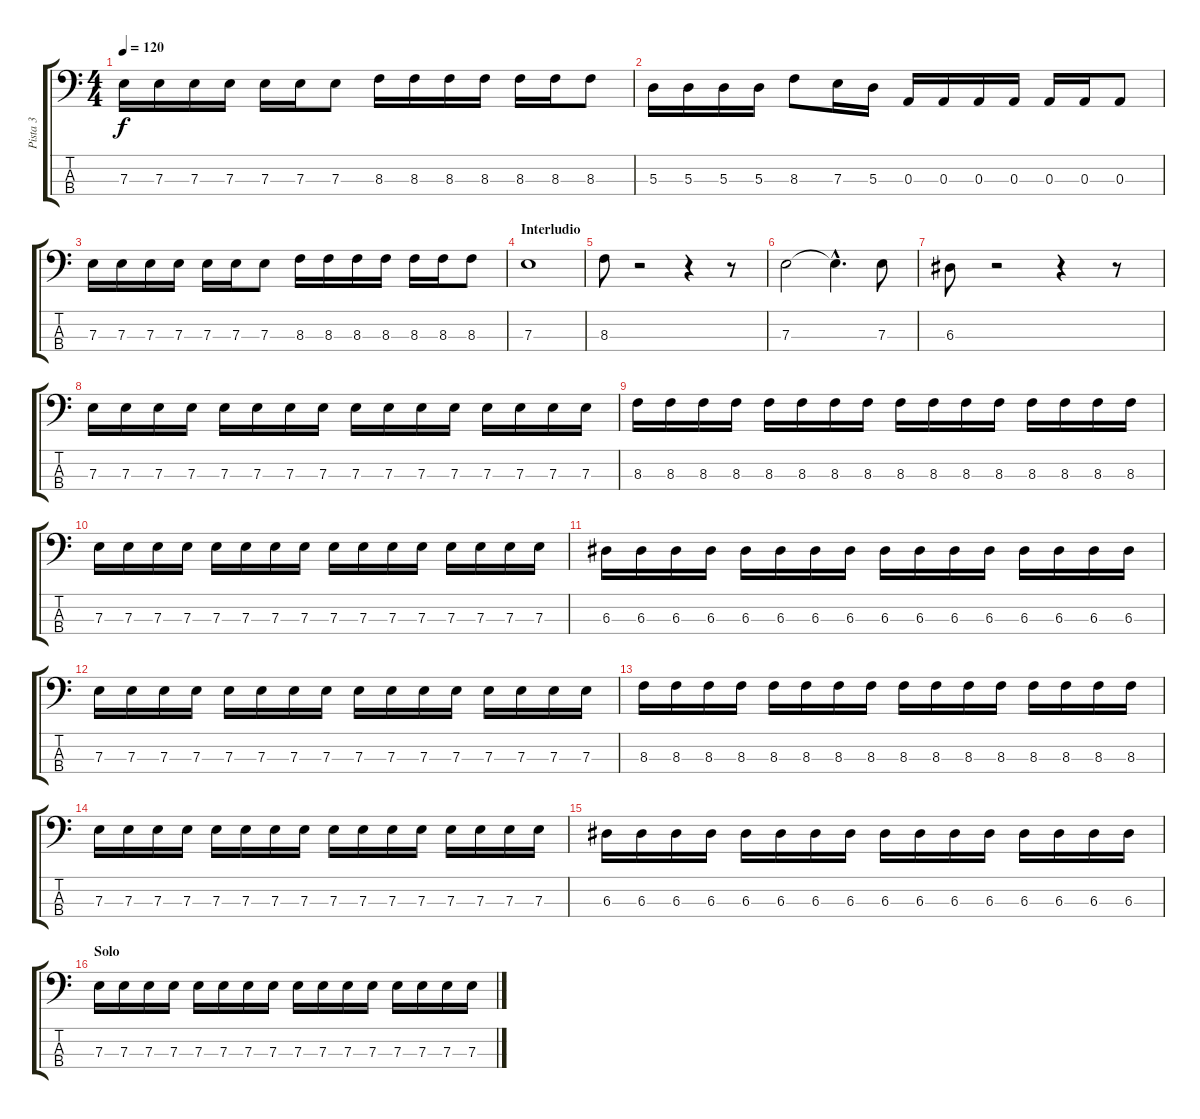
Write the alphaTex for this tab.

\track ("Pista 3" "Pista 3") {instrument electricbasspick}
\staff {score tabs}
\tuning (G2 D2 A1 E1) {hide}
\ts (4 4)
\tempo 120
\clef f4
\ks c
7.3.16{dy f} 7.3.16 7.3.16 7.3.16 7.3.16 7.3.16 7.3.8 8.3.16 8.3.16 8.3.16 8.3.16 8.3.16 8.3.16 8.3.8 |
5.3.16 5.3.16 5.3.16 5.3.16 8.3.8 7.3.16 5.3.16 0.3.16 0.3.16 0.3.16 0.3.16 0.3.16 0.3.16 0.3.8 |
7.3.16 7.3.16 7.3.16 7.3.16 7.3.16 7.3.16 7.3.8 8.3.16 8.3.16 8.3.16 8.3.16 8.3.16 8.3.16 8.3.8 |
\section ("" "Interludio")
7.3.1 |
8.3.8 r.2 r.4 r.8 |
7.3.2 7.3{hac t}.4{d} 7.3.8 |
6.3.8 r.2 r.4 r.8 |
7.3.16 7.3.16 7.3.16 7.3.16 7.3.16 7.3.16 7.3.16 7.3.16 7.3.16 7.3.16 7.3.16 7.3.16 7.3.16 7.3.16 7.3.16 7.3.16 |
8.3.16 8.3.16 8.3.16 8.3.16 8.3.16 8.3.16 8.3.16 8.3.16 8.3.16 8.3.16 8.3.16 8.3.16 8.3.16 8.3.16 8.3.16 8.3.16 |
7.3.16 7.3.16 7.3.16 7.3.16 7.3.16 7.3.16 7.3.16 7.3.16 7.3.16 7.3.16 7.3.16 7.3.16 7.3.16 7.3.16 7.3.16 7.3.16 |
6.3.16 6.3.16 6.3.16 6.3.16 6.3.16 6.3.16 6.3.16 6.3.16 6.3.16 6.3.16 6.3.16 6.3.16 6.3.16 6.3.16 6.3.16 6.3.16 |
7.3.16 7.3.16 7.3.16 7.3.16 7.3.16 7.3.16 7.3.16 7.3.16 7.3.16 7.3.16 7.3.16 7.3.16 7.3.16 7.3.16 7.3.16 7.3.16 |
8.3.16 8.3.16 8.3.16 8.3.16 8.3.16 8.3.16 8.3.16 8.3.16 8.3.16 8.3.16 8.3.16 8.3.16 8.3.16 8.3.16 8.3.16 8.3.16 |
7.3.16 7.3.16 7.3.16 7.3.16 7.3.16 7.3.16 7.3.16 7.3.16 7.3.16 7.3.16 7.3.16 7.3.16 7.3.16 7.3.16 7.3.16 7.3.16 |
6.3.16 6.3.16 6.3.16 6.3.16 6.3.16 6.3.16 6.3.16 6.3.16 6.3.16 6.3.16 6.3.16 6.3.16 6.3.16 6.3.16 6.3.16 6.3.16 |
\section ("" "Solo")
7.3.16 7.3.16 7.3.16 7.3.16 7.3.16 7.3.16 7.3.16 7.3.16 7.3.16 7.3.16 7.3.16 7.3.16 7.3.16 7.3.16 7.3.16 7.3.16
